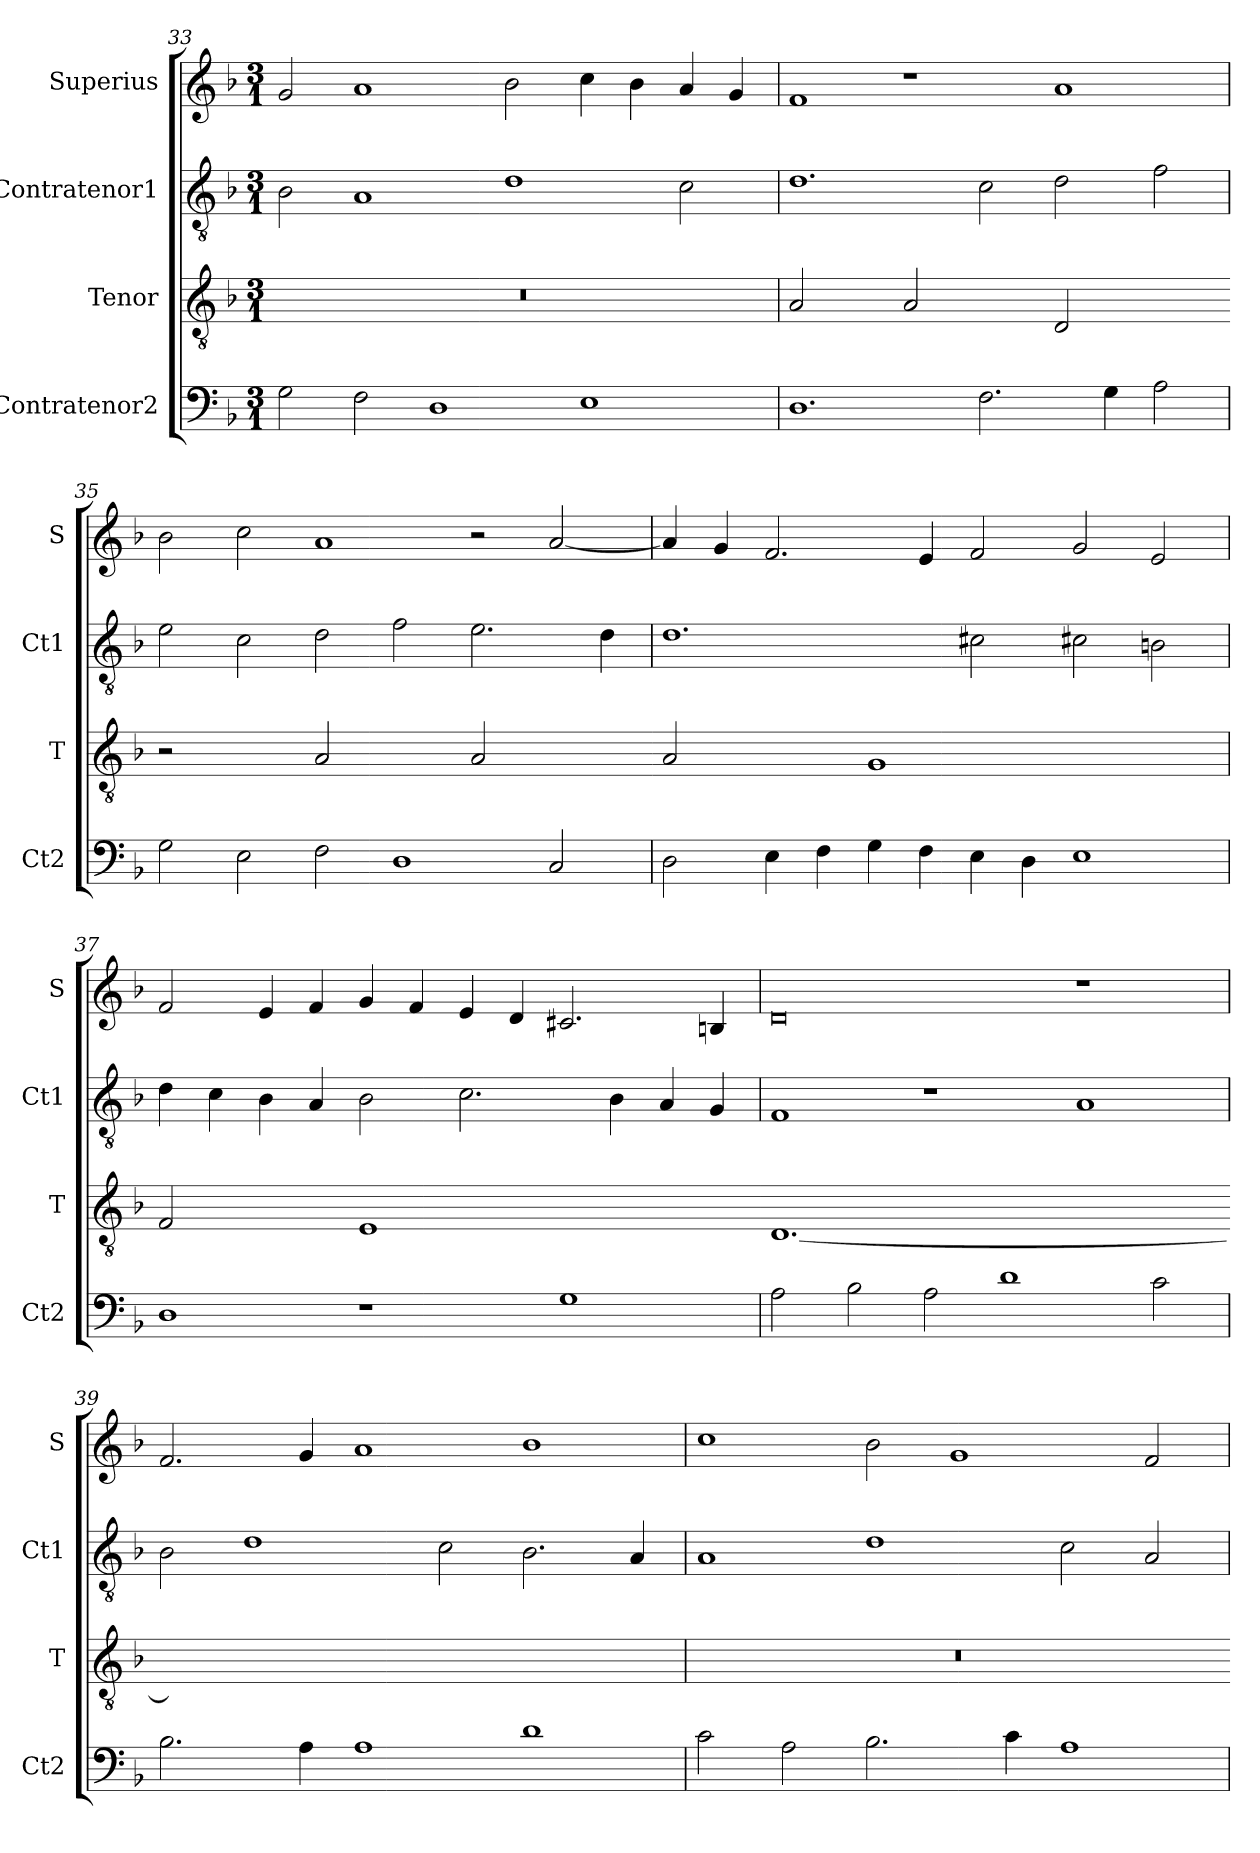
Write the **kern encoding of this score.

**kern	**kern	**kern	**kern
*part4	*part3	*part2	*part1
*staff4	*staff3	*staff2	*staff1
*I"Contratenor2	*I"Tenor	*I"Contratenor1	*I"Superius
*I'Ct2	*I'T	*I'Ct1	*I'S
*clefF4	*clefGv2	*clefGv2	*clefG2
*k[b-]	*k[b-]	*k[b-]	*k[b-]
*M3/1	*M3/1	*M3/1	*M3/1
=33	=33	=33	=33
!	!LO:N:vis=1.	!	!
2G	0.r	2B-	2g
2F	.	1A	1a
1D	.	.	.
.	.	1d	2b-
1E	.	.	4cc
.	.	.	4b-
.	.	2c	4a
.	.	.	4g
=34	=34	=34	=34
!	!LO:N:vis=2	!	!
1.D	1A	1.d	1f
!	!LO:N:vis=2	!	!
.	1A	.	1r
2.F	.	2c	.
!	!LO:N:vis=2	!	!
.	1D	2d	1a
4G	.	.	.
2A	.	2f	.
=35	=35-	=35	=35
!	!LO:N:vis=2	!	!
2G	1r	2e	2b-
2E	.	2c	2cc
!	!LO:N:vis=2	!	!
2F	1A	2d	1a
1D	.	2f	.
!	!LO:N:vis=2	!	!
.	1A	2.e	2r
2C	.	.	[2a
.	.	4d	.
=36	=36-	=36	=36
!	!LO:N:vis=2	!	!
2D	1A	1.d	4a]
.	.	.	4g
4E	.	.	2.f
4F	.	.	.
!	!LO:N:vis=1	!	!
4G	0G	.	.
4F	.	.	4e
4E	.	2c#X	2f
4D	.	.	.
1E	.	2c#X	2g
.	.	2Bn	2e
=37	=37	=37	=37
!	!LO:N:vis=2	!	!
1D	1F	4d	2f
.	.	4c	.
.	.	4B-	4e
.	.	4A	4f
!	!LO:N:vis=1	!	!
1r	0E	2B-	4g
.	.	.	4f
.	.	2.c	4e
.	.	.	4d
1G	.	.	2.c#X
.	.	4B-	.
.	.	4A	.
.	.	4G	4Bn
=38	=38-	=38	=38
!	!LO:N:vis=1.	!	!
2A	[0.D	1F	0d
2B-	.	.	.
2A	.	1r	.
1d	.	.	.
.	.	1A	1r
2c	.	.	.
=39	=39-	=39	=39
!	!LO:N:vis=1.	!	!
2.B-	0.Dyy]	2B-	2.f
.	.	1d	.
4A	.	.	4g
1A	.	.	1a
.	.	2c	.
1d	.	2.B-	1b-
.	.	4A	.
=40	=40	=40	=40
!	!LO:N:vis=1.	!	!
2c	0.r	1A	1cc
2A	.	.	.
2.B-	.	1d	2b-
.	.	.	1g
4c	.	.	.
1A	.	2c	.
.	.	2A	2f
=	=-	=	=
*-	*-	*-	*-
